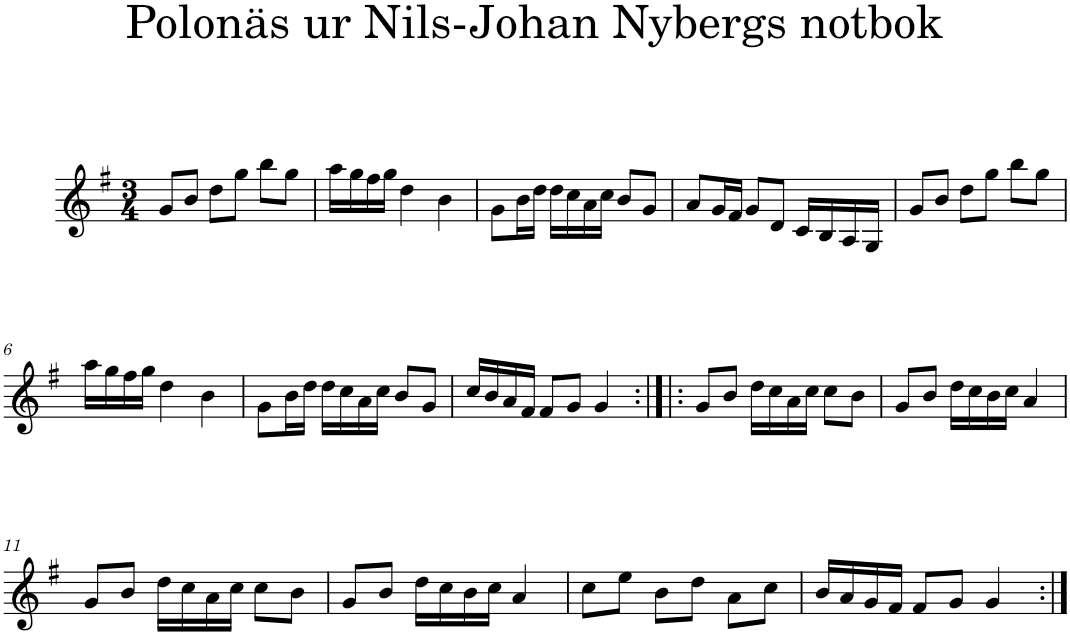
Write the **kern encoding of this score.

**kern
*part1
*staff1
*I"Piano
*I'Pno
*clefG2
*k[f#]
*G:
*M3/4
=1
8g/L
8b/J
8dd\L
8gg\J
8bb\L
8gg\J
=2
16aa\LL
16gg\
16ff#\
16gg\JJ
4dd\
4b\
=3
8g\L
16b\L
16dd\JJ
16dd\LL
16cc\
16a\
16cc\JJ
8b/L
8g/J
=4
8a/L
16g/L
16f#/JJ
8g/L
8d/J
16c/LL
16B/
16A/
16G/JJ
=5
8g/L
8b/J
8dd\L
8gg\J
8bb\L
8gg\J
!!LO:LB:g=z
=6
16aa\LL
16gg\
16ff#\
16gg\JJ
4dd\
4b\
=7
8g\L
16b\L
16dd\JJ
16dd\LL
16cc\
16a\
16cc\JJ
8b/L
8g/J
=8
16cc/LL
16b/
16a/
16f#/JJ
8f#/L
8g/J
4g/
=9:|!|:
8g/L
8b/J
16dd\LL
16cc\
16a\
16cc\JJ
8cc\L
8b\J
=10
8g/L
8b/J
16dd\LL
16cc\
16b\
16cc\JJ
4a/
!!LO:LB:g=z
=11
8g/L
8b/J
16dd\LL
16cc\
16a\
16cc\JJ
8cc\L
8b\J
=12
8g/L
8b/J
16dd\LL
16cc\
16b\
16cc\JJ
4a/
=13
8cc\L
8ee\J
8b\L
8dd\J
8a\L
8cc\J
=14
16b/LL
16a/
16g/
16f#/JJ
8f#/L
8g/J
4g/
=:|!
*-
